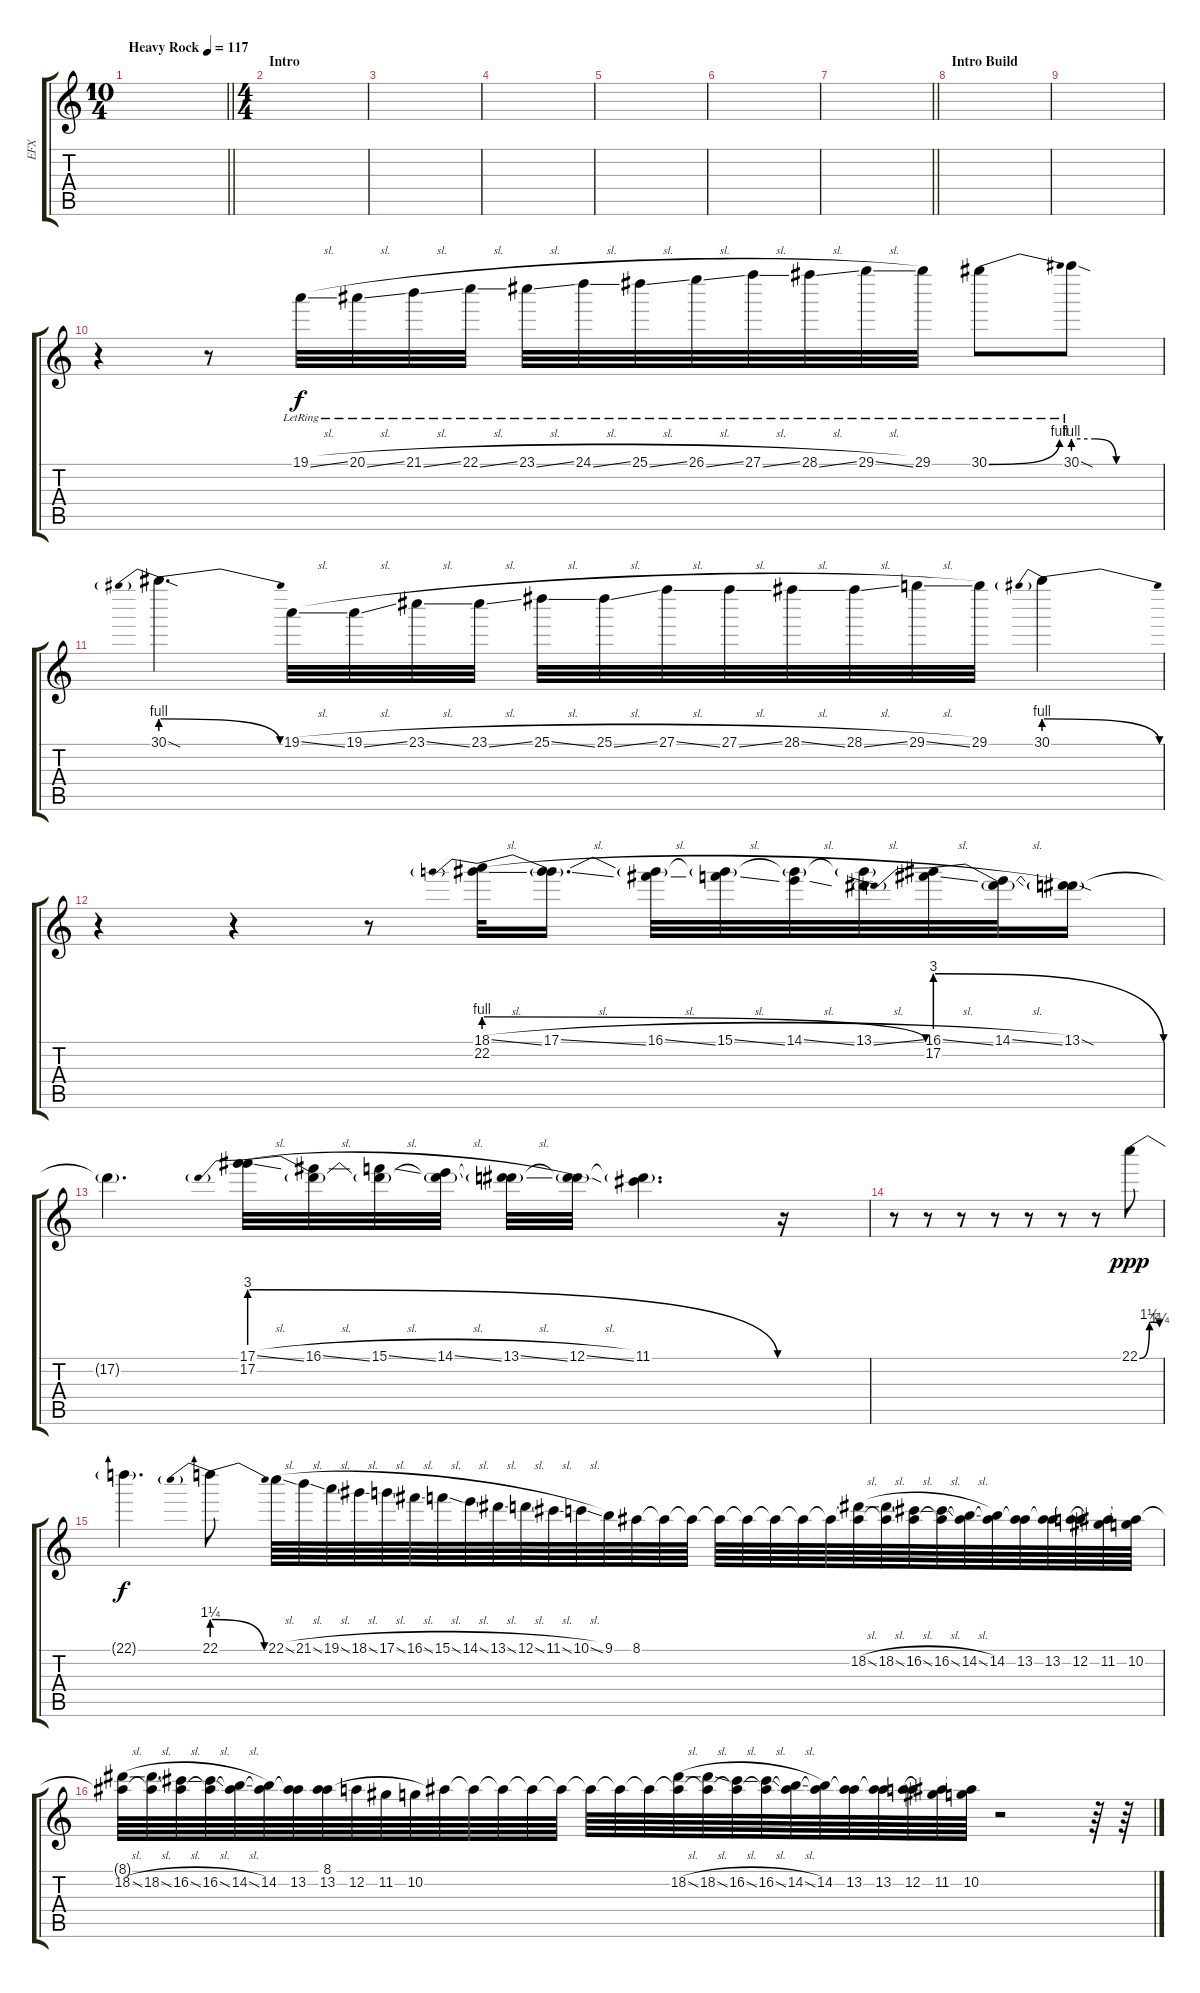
\track ("EFX" "EFX") {instrument overdrivenguitar}
\staff {score tabs}
\tuning (D4 A3 F3 C3 G2 C2) {hide}
\ts (10 4)
\tempo (117 "Heavy Rock")
\clef g2
\barLineRight lightlight
\ks c
|
\ts (4 4)
\section ("" "Intro")
|
|
|
|
|
\barLineRight lightlight
|
\section ("" "Intro Build")
|
|
r.4 r.8 19.1{sl lr}.32{volume 4 balance 12} 20.1{sl lr}.32 21.1{sl lr}.32 22.1{sl lr}.32 23.1{sl lr}.32 24.1{sl lr}.32 25.1{sl lr}.32 26.1{sl lr}.32 27.1{sl lr}.32 28.1{sl lr}.32 29.1{sl lr}.32 29.1{lr}.32 30.1{be (bend 0 0 60 4) lr}.8 30.1{be (custom 0 4 15 4 30 0 60 0) sod lr}.8 |
30.1{be (prebendrelease 0 4 60 0) sod}.4{d volume 3} 19.1{sl}.32{volume 2} 19.1{sl}.32 23.1{sl}.32 23.1{sl}.32 25.1{sl}.32 25.1{sl}.32 27.1{sl}.32 27.1{sl}.32 28.1{sl}.32 28.1{sl}.32 29.1{sl}.32 29.1.32 30.1{be (prebendrelease 0 4 60 0)}.4 |
r.4 r.4 r.8 (18.1{sl} 22.2{be (prebendrelease 0 4 60 0)}).32{volume 4 balance 4} (17.1{sl} 22.2{t}).16{d} (16.1{sl} 22.2{t}).32 (15.1{sl} 22.2{t}).32 (14.1{sl} 22.2{t}).32 (13.1{sl} 22.2{t}).32 (16.1{sl} 17.2{be (prebendrelease 0 12 60 0)}).32{volume 2} (14.1{sl} 17.2{t}).32 (13.1{sod} 17.2{t}).16 |
17.2{t}.4{d} (17.1{sl} 17.2{be (prebendrelease 0 12 60 0)}).32 (16.1{sl} 17.2{t}).32 (15.1{sl} 17.2{t}).32 (14.1{sl} 17.2{t}).32 (13.1{sl} 17.2{t}).32 (12.1{sl} 17.2{t}).32 (11.1 17.2{t}).4{d} r.16 |
r.8 r.8 r.8 r.8 r.8 r.8 r.8 22.1{be (bendrelease 0 0 45 6 55 6 60 5)}.8{dy ppp volume 4} |
22.1{t}.4{d dy f} 22.1{be (prebendrelease 0 5 60 0)}.8 22.1{sl}.64{volume 4} 21.1{sl}.64 19.1{sl}.64 18.1{sl}.64 17.1{sl}.64 16.1{sl}.64 15.1{sl}.64 14.1{sl}.64 13.1{sl}.64 12.1{sl}.64 11.1{sl}.64 10.1{sl}.64 9.1.64 8.1.64{volume 2} 8.1{t}.64 8.1{t}.64 8.1{t}.64 8.1{t}.64 8.1{t}.64 8.1{t}.64 8.1{t}.64 (8.1{t} 18.2{sl}).64{volume 3} (8.1{t} 18.2{sl}).64 (8.1{t} 16.2{sl}).64 (8.1{t} 16.2{sl}).64 (8.1{t} 14.2{sl}).64 (8.1{t} 14.2).64 (8.1{t} 13.2).64 (8.1{t} 13.2).64 (8.1{t} 12.2).64 (8.1{t} 11.2).64 (8.1{t} 10.2).64 |
(8.1{t} 18.2{sl}).64 (8.1{t} 18.2{sl}).64 (8.1{t} 16.2{sl}).64 (8.1{t} 16.2{sl}).64 (8.1{t} 14.2{sl}).64 (8.1{t} 14.2).64 (8.1{t} 13.2).64 (8.1 13.2).64 12.2.64 11.2.64 10.2.64 8.1{t}.64 8.1{t}.64 8.1{t}.64 8.1{t}.64 8.1{t}.64 8.1{t}.64 8.1{t}.64 8.1{t}.64 (8.1{t} 18.2{sl}).64 (8.1{t} 18.2{sl}).64 (8.1{t} 16.2{sl}).64 (8.1{t} 16.2{sl}).64 (8.1{t} 14.2{sl}).64 (8.1{t} 14.2).64 (8.1{t} 13.2).64 (8.1{t} 13.2).64 (8.1{t} 12.2).64 (8.1{t} 11.2).64 (8.1{t} 10.2).64 r.2 r.64 r.64
